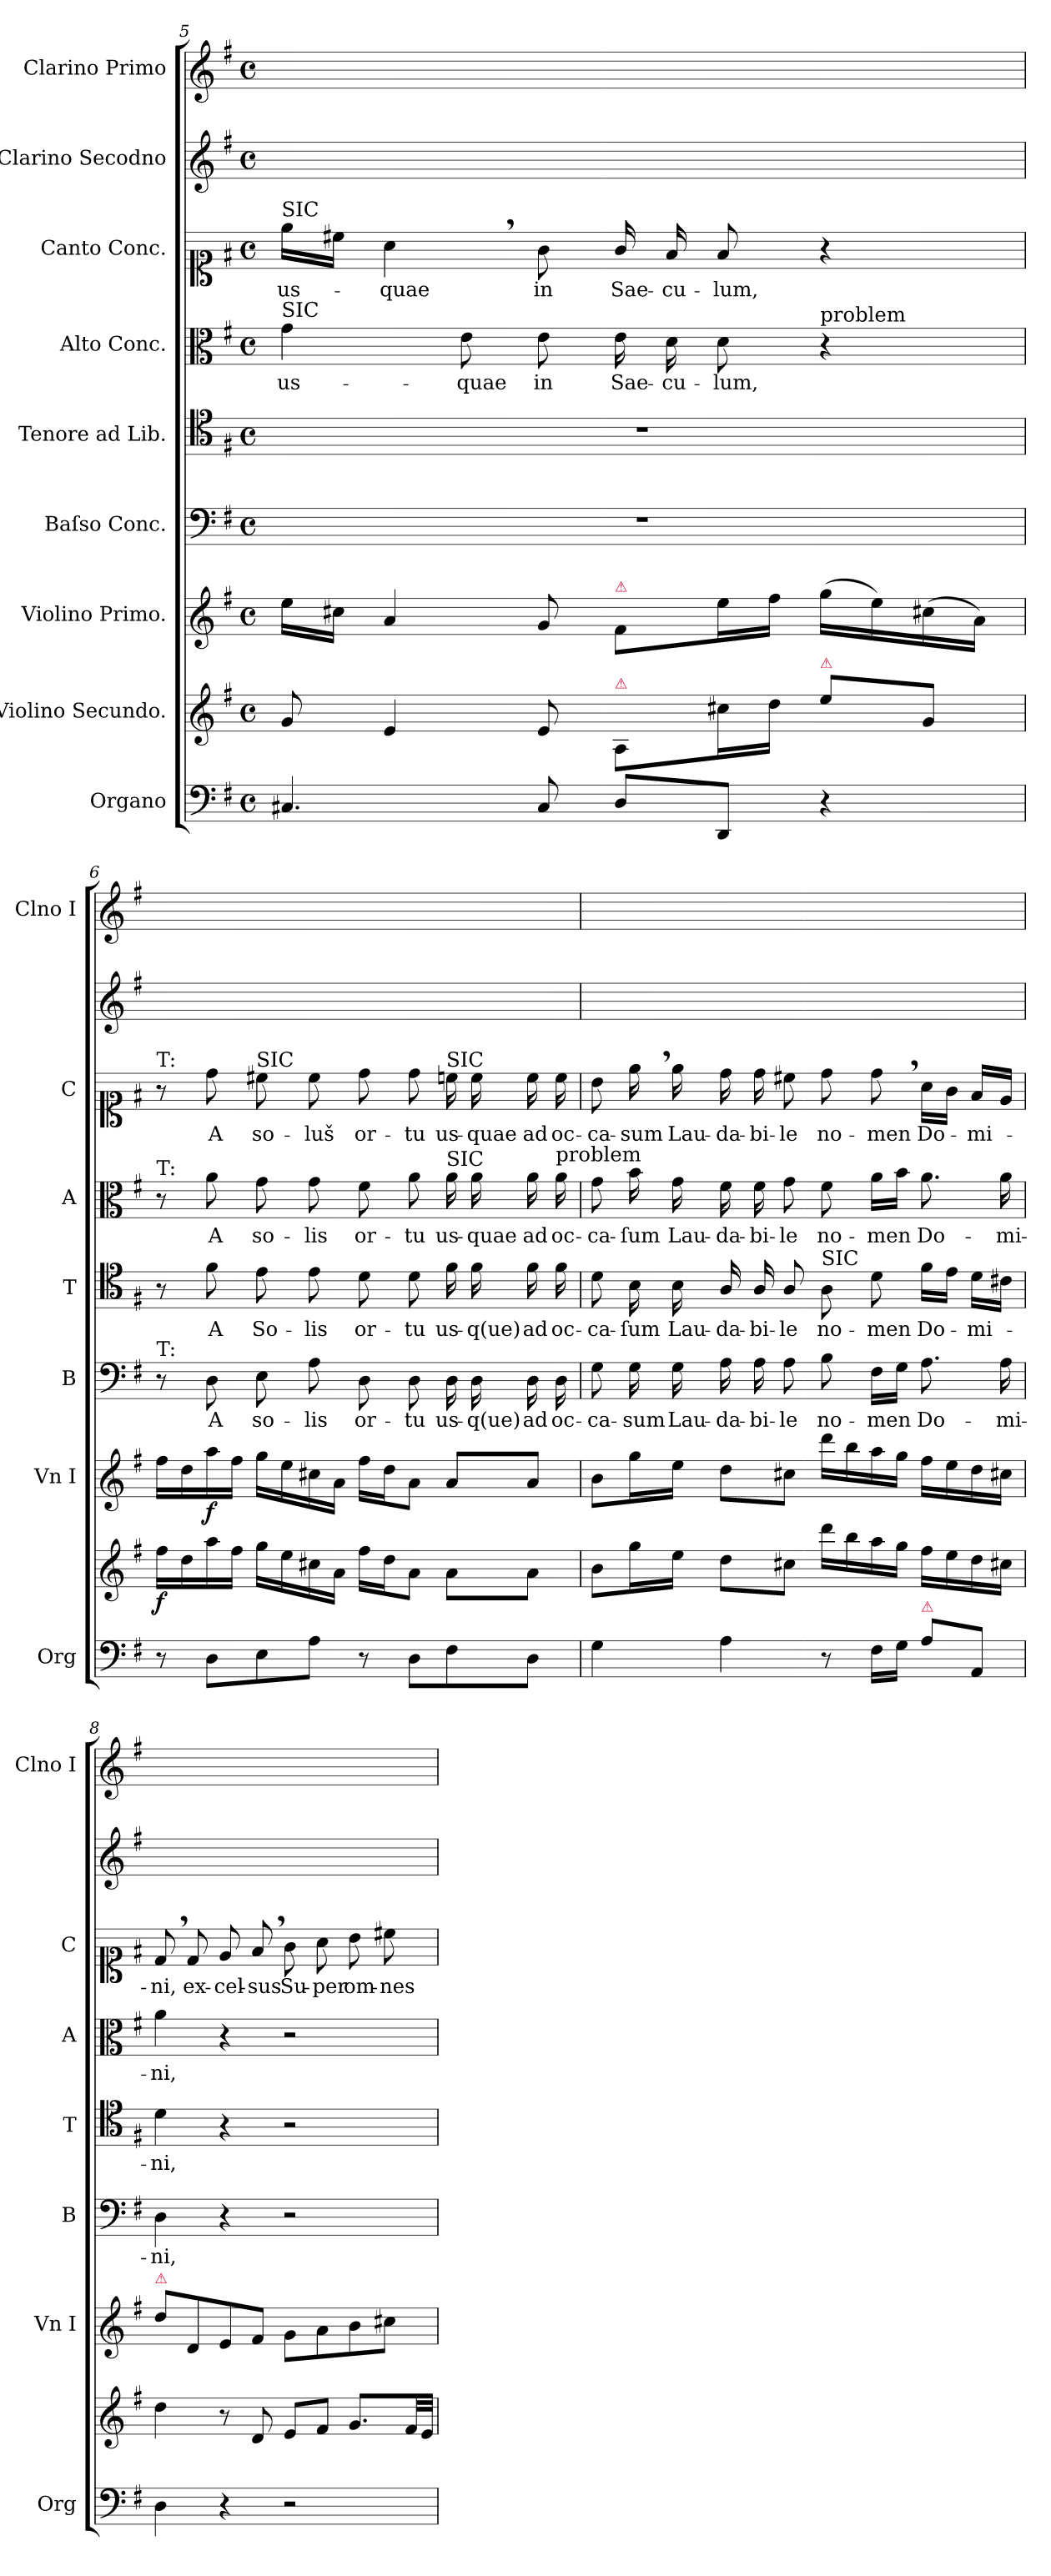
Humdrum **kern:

**kern	**kern	**dynam	**kern	**dynam	**kern	**text	**kern	**text	**kern	**text	**kern	**text	**kern	**kern
*part9	*part8	*part8	*part7	*part7	*part6	*part6	*part5	*part5	*part4	*part4	*part3	*part3	*part2	*part1
*staff9	*staff8	*staff8	*staff7	*staff7	*staff6	*staff6	*staff5	*staff5	*staff4	*staff4	*staff3	*staff3	*staff2	*staff1
*I"Organo	*I"Violino Secundo.	*	*I"Violino Primo.	*	*I"Baſso Conc.	*	*I"Tenore ad Lib.	*	*I"Alto Conc.	*	*I"Canto Conc.	*	*I"Clarino Secodno	*I"Clarino Primo
*I'Org	*	*	*I'Vn I	*	*I'B	*	*I'T	*	*I'A	*	*I'C	*	*	*I'Clno I
*clefF4	*clefG2	*	*clefG2	*	*clefF4	*	*clefC4	*	*clefC3	*	*clefC1	*	*clefG2	*clefG2
*k[f#]	*k[f#]	*	*k[f#]	*	*k[f#]	*	*k[f#]	*	*k[f#]	*	*k[f#]	*	*k[f#]	*k[f#]
*G:	*G:	*	*G:	*	*G:	*	*G:	*	*G:	*	*G:	*	*G:	*G:
*M4/4	*M4/4	*	*M4/4	*	*M4/4	*	*M4/4	*	*M4/4	*	*M4/4	*	*M4/4	*M4/4
*met(c)	*met(c)	*	*met(c)	*	*met(c)	*	*met(c)	*	*met(c)	*	*met(c)	*	*met(c)	*met(c)
=5	=5	=5	=5	=5	=5	=5	=5	=5	=5	=5	=5	=5	=5	=5
!	!	!	!	!	!	!	!	!	!	!	!LO:TX:a:t=SIC	!	!	!
!	!	!	!	!	!	!	!	!	!LO:TX:a:t=SIC	!	!	!	!	!
4.C#X/	8g/	.	16ee\LL	.	1r	.	1r	.	4g\	us-	16ee\LL	us-	1ryy	1ryy
.	.	.	16cc#X\JJ	.	.	.	.	.	.	.	16cc#X\JJ	.	.	.
.	4e/	.	4a/	.	.	.	.	.	.	.	4a,\	-quae	.	.
.	.	.	.	.	.	.	.	.	8e\	-quae	.	.	.	.
8C#/	8e/	.	8g/	.	.	.	.	.	8e\	in	8g\	in	.	.
!	!	!	!LO:TX:a:color=crimson:t=⚠	!	!	!	!	!	!	!	!	!	!	!
!	!LO:TX:a:color=crimson:t=⚠	!	!	!	!	!	!	!	!	!	!	!	!	!
8D/L	8A/L	.	8f#/L	.	.	.	.	.	16e\	Sae-	16g/	Sae-	.	.
.	.	.	.	.	.	.	.	.	16d\	-cu-	16f#/	-cu-	.	.
8DD/J	16cc#X\L	.	16ee\L	.	.	.	.	.	8d\	-lum,	8f#/	-lum,	.	.
.	16dd\JJ	.	16ff#\JJ	.	.	.	.	.	.	.	.	.	.	.
!	!	!	!	!	!	!	!	!	!LO:TX:a:t=problem	!	!	!	!	!
!	!LO:TX:a:color=crimson:t=⚠	!	!	!	!	!	!	!	!	!	!	!	!	!
4r	8ee\L	.	(16gg\LL	.	.	.	.	.	4r	.	4r	.	.	.
.	.	.	16ee\)	.	.	.	.	.	.	.	.	.	.	.
.	8g/J	.	(16cc#X\	.	.	.	.	.	.	.	.	.	.	.
.	.	.	16a\JJ)	.	.	.	.	.	.	.	.	.	.	.
=6	=6	=6	=6	=6	=6	=6	=6	=6	=6	=6	=6	=6	=6	=6
!	!	!	!	!	!	!	!	!	!	!	!LO:TX:a:t=T&colon;	!	!	!
!	!	!	!	!	!	!	!	!	!LO:TX:a:t=T&colon;	!	!	!	!	!
!	!	!	!	!	!LO:TX:a:t=T&colon;	!	!	!	!	!	!	!	!	!
8r	16ff#\LL	f	16ff#\LL	.	8r	.	8r	.	8r	.	8r	.	1ryy	1ryy
.	16dd\	.	16dd\	.	.	.	.	.	.	.	.	.	.	.
8D\L	16aa\	.	16aa\	f	8D\	A	8f#\	A	8a\	A	8dd\	A	.	.
.	16ff#\JJ	.	16ff#\JJ	.	.	.	.	.	.	.	.	.	.	.
!	!	!	!	!	!	!	!	!	!	!	!LO:TX:a:t=SIC	!	!	!
8E\	16gg\LL	.	16gg\LL	.	8E\	so-	8e\	So-	8g\	so-	8cc#X\	so-	.	.
.	16ee\	.	16ee\	.	.	.	.	.	.	.	.	.	.	.
8A\J	16cc#X\	.	16cc#X\	.	8A\	-lis	8e\	-lis	8g\	-lis	8cc#\	-luš	.	.
.	16a\JJ	.	16a\JJ	.	.	.	.	.	.	.	.	.	.	.
8r	16ff#\LL	.	16ff#\LL	.	8D\	or-	8d\	or-	8f#\	or-	8dd\	or-	.	.
.	16dd\J	.	16dd\J	.	.	.	.	.	.	.	.	.	.	.
8D\L	8a\J	.	8a\J	.	8D\	-tu	8d\	-tu	8a\	-tu	8dd\	-tu	.	.
!	!	!	!	!	!	!	!	!	!	!	!LO:TX:a:t=SIC	!	!	!
!	!	!	!	!	!	!	!	!	!LO:TX:a:t=SIC	!	!	!	!	!
8F#\	8a\L	.	8a/L	.	16D\	us-	16f#\	us-	16a\	us-	16ccn\	us-	.	.
.	.	.	.	.	16D\	-q(ue)	16f#\	-q(ue)	16a\	-quae	16cc\	-quae	.	.
8D\J	8a\J	.	8a/J	.	16D\	ad	16f#\	ad	16a\	ad	16cc\	ad	.	.
!	!	!	!	!	!	!	!	!	!LO:TX:a:t=problem	!	!	!	!	!
.	.	.	.	.	16D\	oc-	16f#\	oc-	16a\	oc-	16cc\	oc-	.	.
=7	=7	=7	=7	=7	=7	=7	=7	=7	=7	=7	=7	=7	=7	=7
4G\	8b\L	.	8b\L	.	8G\	-ca-	8d\	-ca-	8g\	-ca-	8b\	-ca-	1ryy	1ryy
.	16gg\L	.	16gg\L	.	16G\	-sum	16B\	-ſum	16b\	-ſum	16ee,\	-sum	.	.
.	16ee\JJ	.	16ee\JJ	.	16G\	Lau-	16B\	Lau-	16g\	Lau-	16ee\	Lau-	.	.
4A\	8dd\L	.	8dd\L	.	16A\	-da-	16A/	-da-	16f#\	-da-	16dd\	-da-	.	.
.	.	.	.	.	16A\	-bi-	16A/	-bi-	16f#\	-bi-	16dd\	-bi-	.	.
.	8cc#X\J	.	8cc#X\J	.	8A\	-le	8A/	-le	8g\	-le	8cc#X\	-le	.	.
!	!	!	!	!	!	!	!LO:TX:a:t=SIC	!	!	!	!	!	!	!
8r	16ddd\LL	.	16ddd\LL	.	8B\	no-	8A\	no-	8f#\	no-	8dd\	no-	.	.
.	16bb\	.	16bb\	.	.	.	.	.	.	.	.	.	.	.
16F#\LL	16aa\	.	16aa\	.	16F#\LL	-men	8d\	-men	16a\LL	-men	8dd,\	-men	.	.
16G\JJ	16gg\JJ	.	16gg\JJ	.	16G\JJ	.	.	.	16b\JJ	.	.	.	.	.
!LO:TX:a:color=crimson:t=⚠	!	!	!	!	!	!	!	!	!	!	!	!	!	!
8A\L	16ff#\LL	.	16ff#\LL	.	8.A\	Do-	16f#\LL	Do-	8.a\	Do-	16a\LL	Do-	.	.
.	16ee\	.	16ee\	.	.	.	16e\JJ	.	.	.	16g\JJ	.	.	.
8AA/J	16dd\	.	16dd\	.	.	.	16d\LL	-mi-	.	.	16f#/LL	-mi-	.	.
.	16cc#X\JJ	.	16cc#X\JJ	.	16A\	-mi-	16c#X\JJ	.	16a\	-mi-	16e/JJ	.	.	.
=8	=8	=8	=8	=8	=8	=8	=8	=8	=8	=8	=8	=8	=8	=8
!	!	!	!LO:TX:a:color=crimson:t=⚠	!	!	!	!	!	!	!	!	!	!	!
4D\	4dd\	.	8dd\L	.	4D\	-ni,	4d\	-ni,	4a\	-ni,	8d,/	-ni,	1ryy	1ryy
!	!	!	!	!LO:DY:a	!	!	!	!	!	!	!	!	!	!
.	.	.	8d/	pi	.	.	.	.	.	.	8d/	ex-	.	.
4r	8r	.	8e/	.	4r	.	4r	.	4r	.	8e/	-cel-	.	.
!	!	!LO:DY:a	!	!	!	!	!	!	!	!	!	!	!	!
.	8d/	pi	8f#/J	.	.	.	.	.	.	.	8f#,/	-sus	.	.
2r	8e/L	.	8g\L	.	2r	.	2r	.	2r	.	8g\	Su-	.	.
.	8f#/J	.	8a\	.	.	.	.	.	.	.	8a\	-per	.	.
.	8.g/L	.	8b\	.	.	.	.	.	.	.	8b\	om-	.	.
.	.	.	8cc#X\J	.	.	.	.	.	.	.	8cc#X\	-nes	.	.
.	32f#/LL	.	.	.	.	.	.	.	.	.	.	.	.	.
.	32e/JJJ	.	.	.	.	.	.	.	.	.	.	.	.	.
=	=	=	=	=	=	=	=	=	=	=	=	=	=	=
*-	*-	*-	*-	*-	*-	*-	*-	*-	*-	*-	*-	*-	*-	*-
